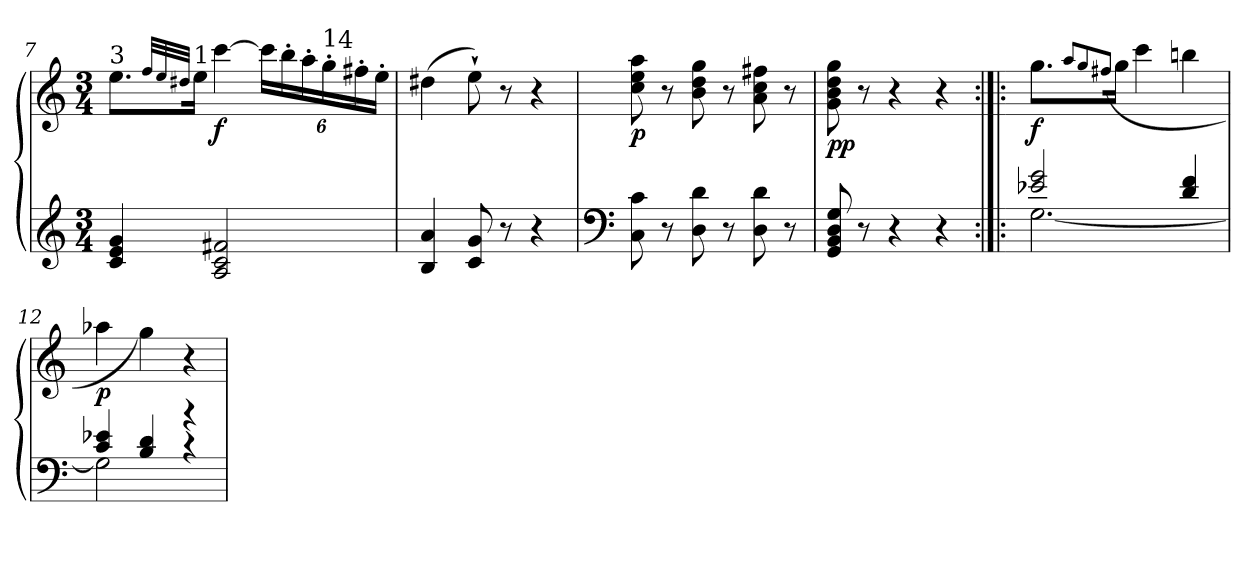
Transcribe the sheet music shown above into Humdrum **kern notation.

**kern	**kern	**dynam
*part1	*part1	*part1
*staff2	*staff1	*staff1/2
*clefG2	*clefG2	*
*k[]	*k[]	*
*M3/4	*M3/4	*
=7	=7	=7
!	!LO:TX:a:t=3	!
4c/ 4e/ 4g/	8.ee\L	.
.	32qff/LLL	.
.	32qee/	.
.	32qdd#X/JJJ	.
!	!LO:TX:a:t=1	!
.	16ee\Jk	.
!	!	!LO:DY:b
2A/ 2c/ 2f#X/	[4ccc\	f
*	*Xbrackettup	*
.	24ccc\LL]	.
.	24bb'\	.
.	24aa'\	.
!	!LO:TX:a:t=1	!
.	24gg'\	.
!	!LO:TX:a:t=4	!
.	24ff#X'\	.
.	24ee'\JJ	.
!!LO:LB:g=z
=8	=8	=8
4B/ 4a/	(>4dd#X\	.
8c/ 8g/	8ee`\)	.
8r	8r	.
4r	4r	.
=9	=9	=9
*clefF4	*	*
!	!	!LO:DY:b
8C\ 8c\	8cc\ 8ee\ 8aa\	p
8r	8r	.
8D\ 8d\	8b\ 8dd\ 8gg\	.
8r	8r	.
8D\ 8d\	8a\ 8cc\ 8ff#X\	.
8r	8r	.
=10	=10	=10
!	!	!LO:DY:b
8GG/ 8BB/ 8D/ 8G/	8g\ 8b\ 8dd\ 8gg\	pp
8r	8r	.
4r	4r	.
4r	4r	.
=11:|!|:	=11:|!|:	=11:|!|:
*^	*	*
!	!	!	!LO:DY:b
2e-X/ 2g/	[2.G\	8.gg\L	f
.	.	8qaa/L	.
.	.	8qgg/	.
.	.	(>8qff#X/J	.
.	.	16gg\Jk	.
.	.	4ccc\	.
4d/ 4f/	.	4bbni\	.
=12	=12	=12	=12
!	!	!	!LO:DY:b
4c/ 4e-X/	2G\]	4aa-X\	p
4B/ 4d/	.	4gg\)	.
4rc	4rb	4r	.
*v	*v	*	*
=	=	=
*-	*-	*-
